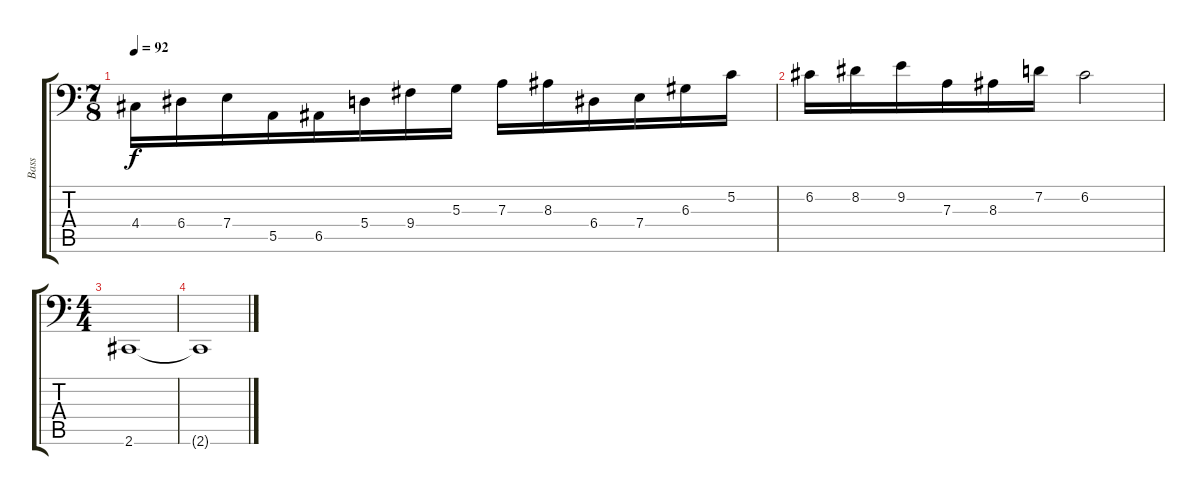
\track ("Bass" "Bass") {instrument electricbassfinger}
\staff {score tabs}
\tuning (C3 G2 D2 A1 E1 B0) {hide}
\ts (7 8)
\tempo 92
\clef f4
\ks c
4.4.16{dy f} 6.4.16 7.4.16 5.5.16 6.5.16 5.4.16 9.4.16 5.3.16 7.3.16 8.3.16 6.4.16 7.4.16 6.3.16 5.2.16 |
6.2.16 8.2.16 9.2.16 7.3.16 8.3.16 7.2.16 6.2.2 |
\ts (4 4)
2.6.1 |
2.6{t}.1
